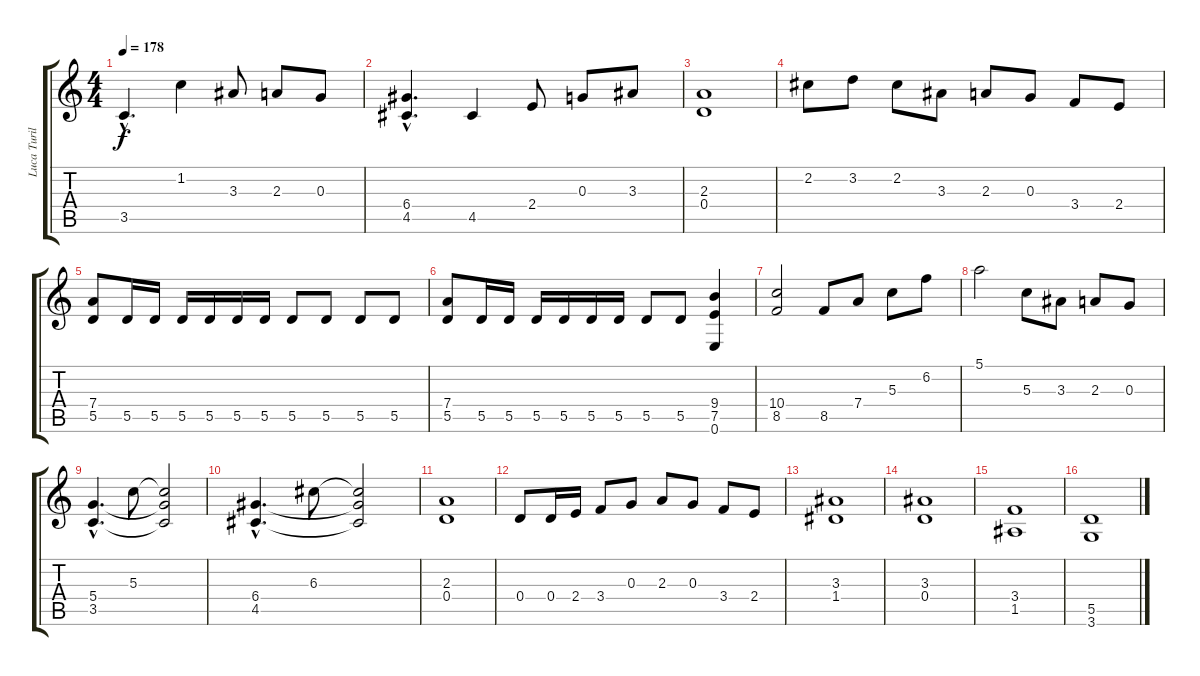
\track ("Luca Turilli - Lead" "Luca Turil") {instrument distortionguitar}
\staff {score tabs}
\tuning (E4 B3 G3 D3 A2 E2) {hide}
\ts (4 4)
\tempo 178
\clef g2
\ks c
3.5{hac}.4{d dy f} 1.2.4 3.3.8 2.3.8 0.3.8 |
(6.4{hac} 4.5{hac}).4{d} 4.5.4 2.4.8 0.3.8 3.3.8 |
(2.3 0.4).1 |
2.2.8 3.2.8 2.2.8 3.3.8 2.3.8 0.3.8 3.4.8 2.4.8 |
(7.4 5.5).8 5.5.16 5.5.16 5.5.16 5.5.16 5.5.16 5.5.16 5.5.8 5.5.8 5.5.8 5.5.8 |
(7.4 5.5).8 5.5.16 5.5.16 5.5.16 5.5.16 5.5.16 5.5.16 5.5.8 5.5.8 (9.4 7.5 0.6).4 |
(10.4 8.5).2 8.5.8 7.4.8 5.3.8 6.2.8 |
5.1.2 5.3.8 3.3.8 2.3.8 0.3.8 |
(5.4{hac} 3.5{hac}).4{d} 5.3.8 (5.3{t} 5.4{t} 3.5{t}).2 |
(6.4{hac} 4.5{hac}).4{d} 6.3.8 (6.3{t} 6.4{t} 4.5{t}).2 |
(2.3 0.4).1 |
0.4.8 0.4.16 2.4.16 3.4.8 0.3.8 2.3.8 0.3.8 3.4.8 2.4.8 |
(3.3 1.4).1 |
(3.3 0.4).1 |
(3.4 1.5).1 |
(5.5 3.6).1
